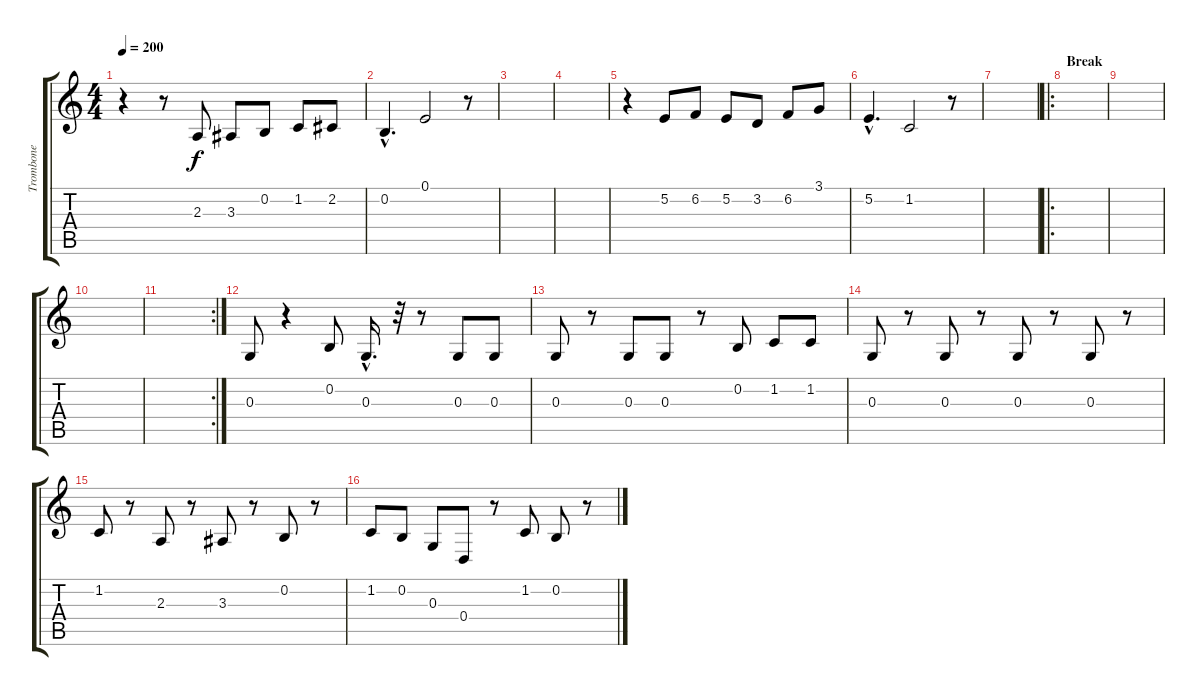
\track ("Trombone" "Trombone") {instrument trombone}
\staff {score tabs}
\tuning (E4 B3 G3 D3 A2 E2) {hide}
\ts (4 4)
\tempo 200
\clef g2
\ks c
r.4{dy f} r.8 2.3.8 3.3.8 0.2.8 1.2.8 2.2.8 |
0.2{hac}.4{d} 0.1.2 r.8 |
|
|
r.4 5.2.8 6.2.8 5.2.8 3.2.8 6.2.8 3.1.8 |
5.2{hac}.4{d} 1.2.2 r.8 |
|
\ro
\section ("" "Break")
|
|
|
\rc 2
|
0.3.8 r.4 0.2.8 0.3{hac}.16{d} r.32 r.8 0.3.8 0.3.8 |
0.3.8 r.8 0.3.8 0.3.8 r.8 0.2.8 1.2.8 1.2.8 |
0.3.8 r.8 0.3.8 r.8 0.3.8 r.8 0.3.8 r.8 |
1.2.8 r.8 2.3.8 r.8 3.3.8 r.8 0.2.8 r.8 |
1.2.8 0.2.8 0.3.8 0.4.8 r.8 1.2.8 0.2.8 r.8
